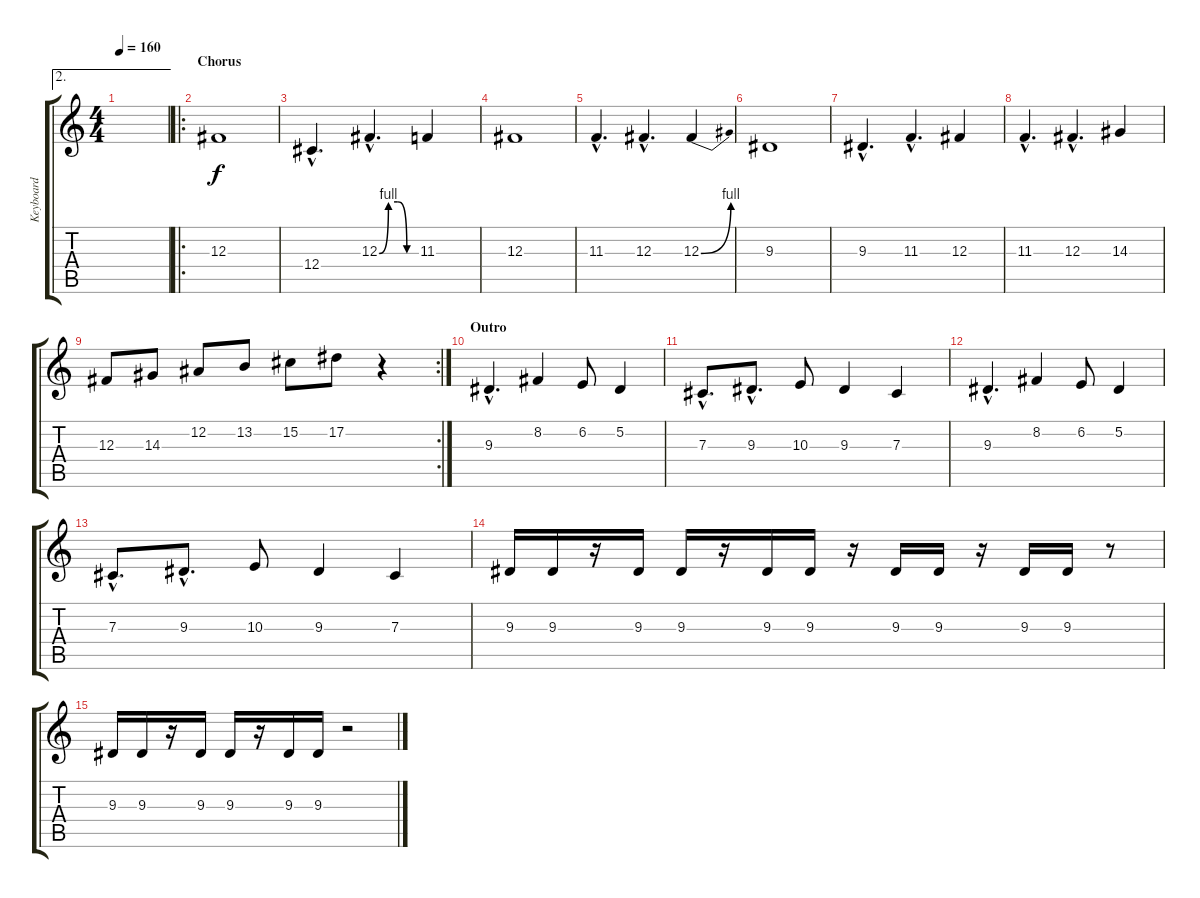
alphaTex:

\track ("Keyboard" "Keyboard") {instrument stringensemble1}
\staff {score tabs}
\tuning (Eb4 Bb3 Gb3 Db3 Ab2 Eb2) {hide}
\ae 2
\ts (4 4)
\tempo 160
\clef g2
\ks c
|
\ro
\section ("" "Chorus")
12.3.1{instrument stringensemble1} |
12.4{hac}.4{d} 12.3{be (custom 0 0 15 4 30 4 45 0 60 0) hac}.4{d} 11.3.4 |
12.3.1 |
11.3{hac}.4{d} 12.3{hac}.4{d} 12.3{be (bend 0 0 60 4)}.4 |
9.3.1 |
9.3{hac}.4{d} 11.3{hac}.4{d} 12.3.4 |
11.3{hac}.4{d} 12.3{hac}.4{d} 14.3.4 |
\rc 2
12.3.8 14.3.8 12.2.8 13.2.8 15.2.8 17.2.8 r.4 |
\section ("" "Outro")
9.3{hac}.4{d instrument orchestrahit} 8.2.4 6.2.8 5.2.4 |
7.3{hac}.8{d} 9.3{hac}.8{d} 10.3.8 9.3.4 7.3.4 |
9.3{hac}.4{d instrument orchestrahit} 8.2.4 6.2.8 5.2.4 |
7.3{hac}.8{d} 9.3{hac}.8{d} 10.3.8 9.3.4 7.3.4 |
9.3.16 9.3.16 r.16 9.3.16 9.3.16 r.16 9.3.16 9.3.16 r.16 9.3.16 9.3.16 r.16 9.3.16 9.3.16 r.8 |
9.3.16 9.3.16 r.16 9.3.16 9.3.16 r.16 9.3.16 9.3.16 r.2
